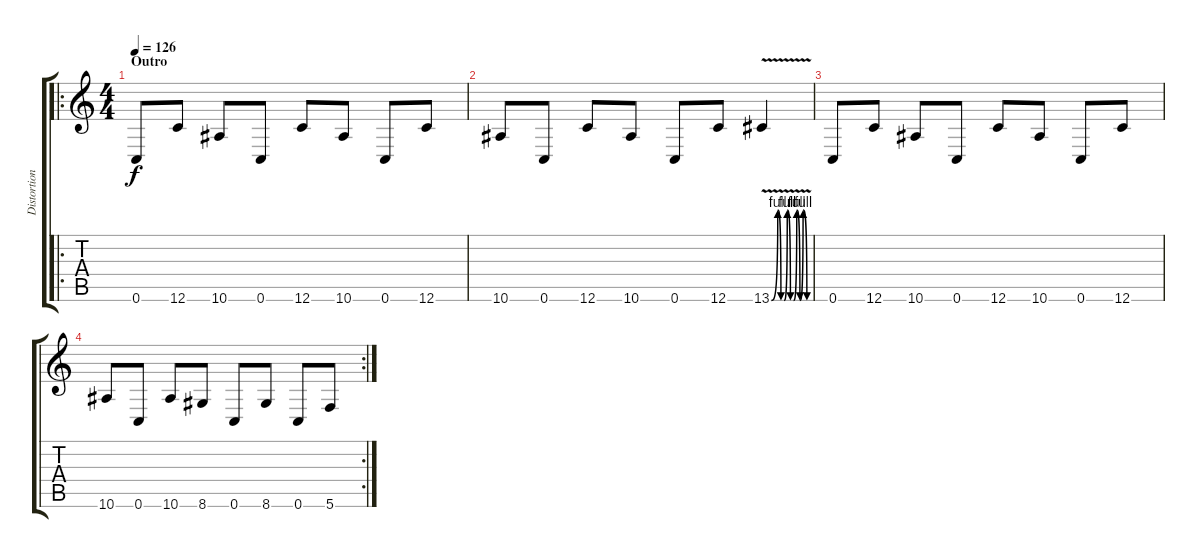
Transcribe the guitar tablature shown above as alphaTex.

\track ("Distortion Guitar 1" "Distortion") {instrument distortionguitar}
\staff {score tabs}
\tuning (D4 A3 F3 C3 G2 C2) {hide}
\ro
\ts (4 4)
\section ("" "Outro")
\tempo 126
\clef g2
\ks c
0.6.8{dy f} 12.6.8 10.6.8 0.6.8 12.6.8 10.6.8 0.6.8 12.6.8 |
10.6.8 0.6.8 12.6.8 10.6.8 0.6.8 12.6.8 13.6{be (custom 0 0 10 4 15 0 20 0 25 4 30 0 35 0 40 4 45 0 50 4 56 0 60 0) v}.4 |
0.6.8 12.6.8 10.6.8 0.6.8 12.6.8 10.6.8 0.6.8 12.6.8 |
\rc 2
10.6.8 0.6.8 10.6.8 8.6.8 0.6.8 8.6.8 0.6.8 5.6.8
